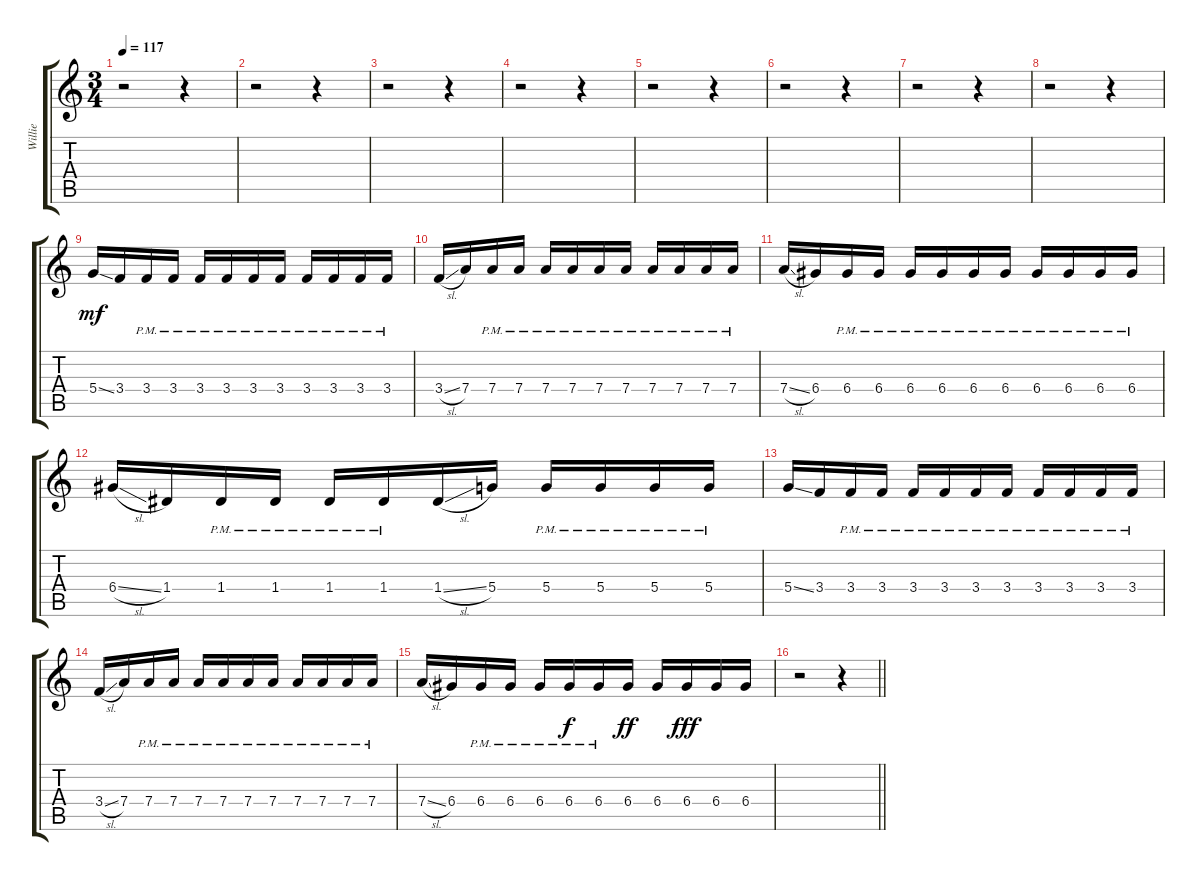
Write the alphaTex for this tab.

\track ("Willie" "Willie") {instrument distortionguitar}
\staff {score tabs}
\tuning (E4 B3 G3 D3 A2 D2) {hide}
\ts (3 4)
\tempo 117
\clef g2
\ks c
r.2{dy mf instrument distortionguitar} r.4 |
r.2 r.4 |
r.2 r.4 |
r.2 r.4 |
r.2 r.4 |
r.2 r.4 |
r.2 r.4 |
r.2 r.4 |
5.4{ss}.16 3.4.16 3.4{pm}.16 3.4{pm}.16 3.4{pm}.16 3.4{pm}.16 3.4{pm}.16 3.4{pm}.16 3.4{pm}.16 3.4{pm}.16 3.4{pm}.16 3.4{pm}.16 |
3.4{sl}.16 7.4.16 7.4{pm}.16 7.4{pm}.16 7.4{pm}.16 7.4{pm}.16 7.4{pm}.16 7.4{pm}.16 7.4{pm}.16 7.4{pm}.16 7.4{pm}.16 7.4{pm}.16 |
7.4{sl}.16 6.4.16 6.4{pm}.16 6.4{pm}.16 6.4{pm}.16 6.4{pm}.16 6.4{pm}.16 6.4{pm}.16 6.4{pm}.16 6.4{pm}.16 6.4{pm}.16 6.4{pm}.16 |
6.4{sl}.16 1.4.16 1.4{pm}.16 1.4{pm}.16 1.4{pm}.16 1.4{pm}.16 1.4{sl}.16 5.4.16 5.4{pm}.16 5.4{pm}.16 5.4{pm}.16 5.4{pm}.16 |
5.4{ss}.16 3.4.16 3.4{pm}.16 3.4{pm}.16 3.4{pm}.16 3.4{pm}.16 3.4{pm}.16 3.4{pm}.16 3.4{pm}.16 3.4{pm}.16 3.4{pm}.16 3.4{pm}.16 |
3.4{sl}.16 7.4.16 7.4{pm}.16 7.4{pm}.16 7.4{pm}.16 7.4{pm}.16 7.4{pm}.16 7.4{pm}.16 7.4{pm}.16 7.4{pm}.16 7.4{pm}.16 7.4{pm}.16 |
7.4{sl}.16 6.4.16 6.4{pm}.16 6.4{pm}.16 6.4{pm}.16 6.4{pm}.16{dy f} 6.4{pm}.16 6.4.16{dy ff} 6.4.16 6.4.16{dy fff} 6.4.16 6.4.16 |
\barLineRight lightlight
r.2 r.4
